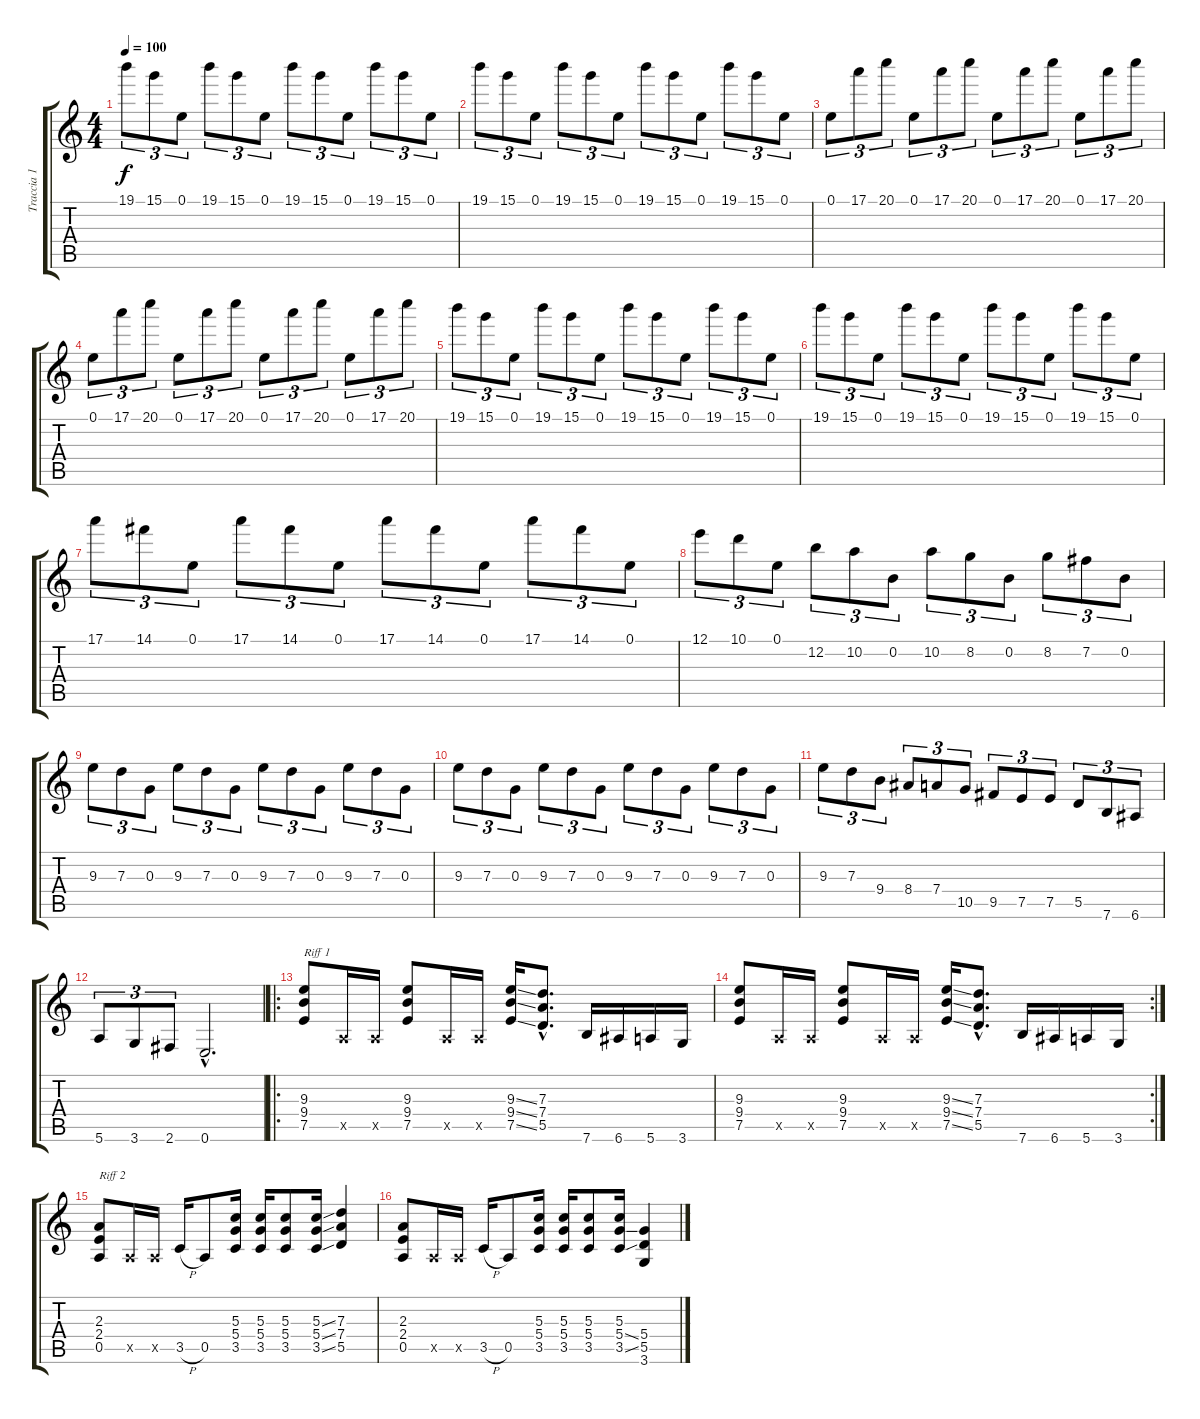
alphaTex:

\track ("Traccia 1" "Traccia 1") {instrument distortionguitar}
\staff {score tabs}
\tuning (E4 B3 G3 D3 A2 E2) {hide}
\ts (4 4)
\tempo 100
\clef g2
\ks c
19.1.8{tu (3 2) dy f instrument distortionguitar} 15.1.8{tu (3 2)} 0.1.8{tu (3 2)} 19.1.8{tu (3 2)} 15.1.8{tu (3 2)} 0.1.8{tu (3 2)} 19.1.8{tu (3 2)} 15.1.8{tu (3 2)} 0.1.8{tu (3 2)} 19.1.8{tu (3 2)} 15.1.8{tu (3 2)} 0.1.8{tu (3 2)} |
19.1.8{tu (3 2)} 15.1.8{tu (3 2)} 0.1.8{tu (3 2)} 19.1.8{tu (3 2)} 15.1.8{tu (3 2)} 0.1.8{tu (3 2)} 19.1.8{tu (3 2)} 15.1.8{tu (3 2)} 0.1.8{tu (3 2)} 19.1.8{tu (3 2)} 15.1.8{tu (3 2)} 0.1.8{tu (3 2)} |
0.1.8{tu (3 2)} 17.1.8{tu (3 2)} 20.1.8{tu (3 2)} 0.1.8{tu (3 2)} 17.1.8{tu (3 2)} 20.1.8{tu (3 2)} 0.1.8{tu (3 2)} 17.1.8{tu (3 2)} 20.1.8{tu (3 2)} 0.1.8{tu (3 2)} 17.1.8{tu (3 2)} 20.1.8{tu (3 2)} |
0.1.8{tu (3 2)} 17.1.8{tu (3 2)} 20.1.8{tu (3 2)} 0.1.8{tu (3 2)} 17.1.8{tu (3 2)} 20.1.8{tu (3 2)} 0.1.8{tu (3 2)} 17.1.8{tu (3 2)} 20.1.8{tu (3 2)} 0.1.8{tu (3 2)} 17.1.8{tu (3 2)} 20.1.8{tu (3 2)} |
19.1.8{tu (3 2)} 15.1.8{tu (3 2)} 0.1.8{tu (3 2)} 19.1.8{tu (3 2)} 15.1.8{tu (3 2)} 0.1.8{tu (3 2)} 19.1.8{tu (3 2)} 15.1.8{tu (3 2)} 0.1.8{tu (3 2)} 19.1.8{tu (3 2)} 15.1.8{tu (3 2)} 0.1.8{tu (3 2)} |
19.1.8{tu (3 2)} 15.1.8{tu (3 2)} 0.1.8{tu (3 2)} 19.1.8{tu (3 2)} 15.1.8{tu (3 2)} 0.1.8{tu (3 2)} 19.1.8{tu (3 2)} 15.1.8{tu (3 2)} 0.1.8{tu (3 2)} 19.1.8{tu (3 2)} 15.1.8{tu (3 2)} 0.1.8{tu (3 2)} |
17.1.8{tu (3 2)} 14.1.8{tu (3 2)} 0.1.8{tu (3 2)} 17.1.8{tu (3 2)} 14.1.8{tu (3 2)} 0.1.8{tu (3 2)} 17.1.8{tu (3 2)} 14.1.8{tu (3 2)} 0.1.8{tu (3 2)} 17.1.8{tu (3 2)} 14.1.8{tu (3 2)} 0.1.8{tu (3 2)} |
12.1.8{tu (3 2)} 10.1.8{tu (3 2)} 0.1.8{tu (3 2)} 12.2.8{tu (3 2)} 10.2.8{tu (3 2)} 0.2.8{tu (3 2)} 10.2.8{tu (3 2)} 8.2.8{tu (3 2)} 0.2.8{tu (3 2)} 8.2.8{tu (3 2)} 7.2.8{tu (3 2)} 0.2.8{tu (3 2)} |
9.3.8{tu (3 2)} 7.3.8{tu (3 2)} 0.3.8{tu (3 2)} 9.3.8{tu (3 2)} 7.3.8{tu (3 2)} 0.3.8{tu (3 2)} 9.3.8{tu (3 2)} 7.3.8{tu (3 2)} 0.3.8{tu (3 2)} 9.3.8{tu (3 2)} 7.3.8{tu (3 2)} 0.3.8{tu (3 2)} |
9.3.8{tu (3 2)} 7.3.8{tu (3 2)} 0.3.8{tu (3 2)} 9.3.8{tu (3 2)} 7.3.8{tu (3 2)} 0.3.8{tu (3 2)} 9.3.8{tu (3 2)} 7.3.8{tu (3 2)} 0.3.8{tu (3 2)} 9.3.8{tu (3 2)} 7.3.8{tu (3 2)} 0.3.8{tu (3 2)} |
9.3.8{tu (3 2)} 7.3.8{tu (3 2)} 9.4.8{tu (3 2)} 8.4.8{tu (3 2)} 7.4.8{tu (3 2)} 10.5.8{tu (3 2)} 9.5.8{tu (3 2)} 7.5.8{tu (3 2)} 7.5.8{tu (3 2)} 5.5.8{tu (3 2)} 7.6.8{tu (3 2)} 6.6.8{tu (3 2)} |
5.6.8{tu (3 2)} 3.6.8{tu (3 2)} 2.6.8{tu (3 2)} 0.6{hac}.2{d} |
\ro
(9.3 9.4 7.5).8{txt "Riff 1"} 0.5{x}.16 0.5{x}.16 (9.3 9.4 7.5).8 0.5{x}.16 0.5{x}.16 (9.3{ss} 9.4{ss} 7.5{ss}).16 (7.3{hac} 7.4{hac} 5.5{hac}).8{d} 7.6.16 6.6.16 5.6.16 3.6.16 |
\rc 2
(9.3 9.4 7.5).8 0.5{x}.16 0.5{x}.16 (9.3 9.4 7.5).8 0.5{x}.16 0.5{x}.16 (9.3{ss} 9.4{ss} 7.5{ss}).16 (7.3{hac} 7.4{hac} 5.5{hac}).8{d} 7.6.16 6.6.16 5.6.16 3.6.16 |
(2.3 2.4 0.5).8{txt "Riff 2"} 0.5{x}.16 0.5{x}.16 3.5{h}.16 0.5.8 (5.3 5.4 3.5).16 (5.3 5.4 3.5).16 (5.3 5.4 3.5).8 (5.3{ss} 5.4{ss} 3.5{ss}).16 (7.3 7.4 5.5).4 |
(2.3 2.4 0.5).8 0.5{x}.16 0.5{x}.16 3.5{h}.16 0.5.8 (5.3 5.4 3.5).16 (5.3 5.4 3.5).16 (5.3 5.4 3.5).8 (5.3 5.4{ss} 3.5{ss}).16 (5.4 5.5 3.6).4
